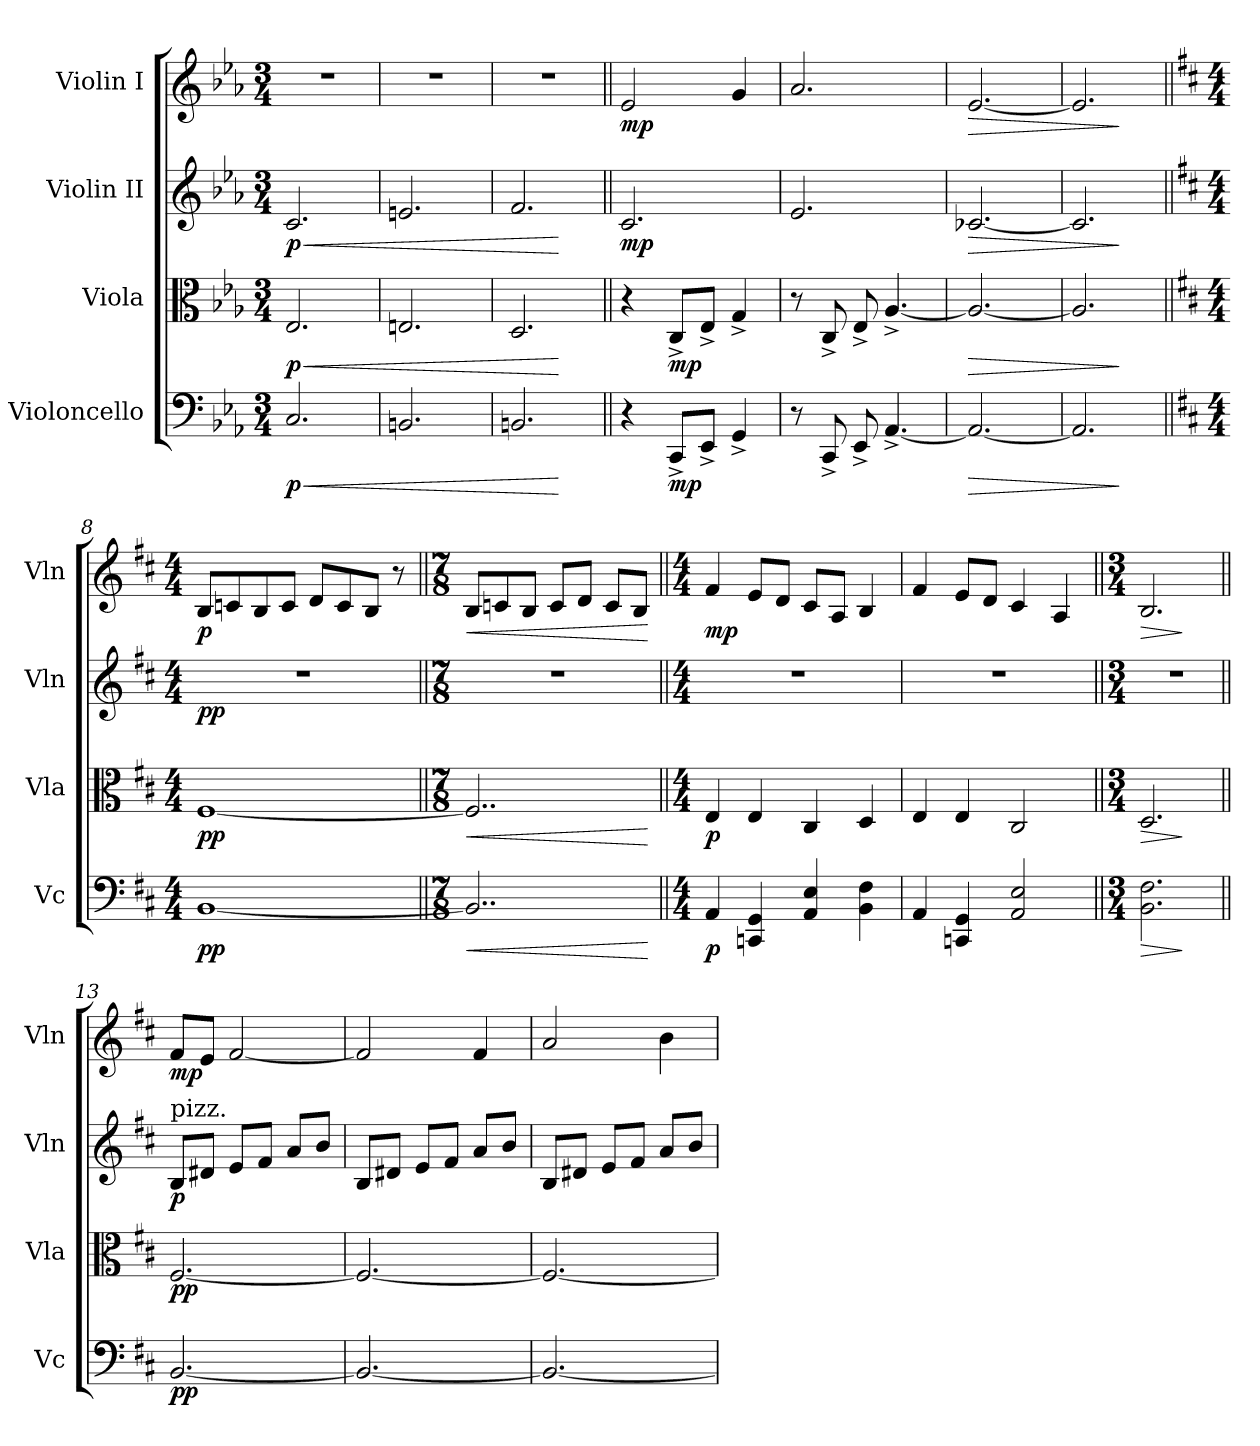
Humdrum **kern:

**kern	**dynam	**kern	**dynam	**kern	**dynam	**kern	**dynam
*part4	*part4	*part3	*part3	*part2	*part2	*part1	*part1
*staff4	*staff4	*staff3	*staff3	*staff2	*staff2	*staff1	*staff1
*I"Violoncello	*	*I"Viola	*	*I"Violin II	*	*I"Violin I	*
*I'Vc	*	*I'Vla	*	*I'Vln	*	*I'Vln	*
*clefF4	*	*clefC3	*	*clefG2	*	*clefG2	*
*k[b-e-a-]	*	*k[b-e-a-]	*	*k[b-e-a-]	*	*k[b-e-a-]	*
*M3/4	*	*M3/4	*	*M3/4	*	*M3/4	*
*MM65	*	*MM65	*	*MM65	*	*MM65	*
=1	=1	=1	=1	=1	=1	=1	=1
!	!LO:HP:b	!	!LO:HP:b	!	!LO:HP:b	!	!
!	!LO:DY:n=1:b	!	!LO:DY:n=1:b	!	!LO:DY:n=1:b	!	!
2.C/	< p	2.E-/	< p	2.c/	< p	2.r	.
=2	=2	=2	=2	=2	=2	=2	=2
2.BBn/	.	2.En/	.	2.en/	.	2.r	.
=3	=3	=3	=3	=3	=3	=3	=3
2.BBn/	.	2.D/	.	2.f/	.	2.r	.
.	[	.	[	.	[	.	.
=4||	=4||	=4||	=4||	=4||	=4||	=4||	=4||
!	!	!	!	!	!LO:DY:b	!	!LO:DY:b
4r	.	4r	.	2.c/	mp	2e-/	mp
!	!LO:DY:b	!	!LO:DY:b	!	!	!	!
8CC^/L	mp	8C^/L	mp	.	.	.	.
8EE-^/J	.	8E-^/J	.	.	.	.	.
4GG^/	.	4G^/	.	.	.	4g/	.
=5	=5	=5	=5	=5	=5	=5	=5
8r	.	8r	.	2.e-/	.	2.a-/	.
8CC^/	.	8C^/	.	.	.	.	.
8EE-^/	.	8E-^/	.	.	.	.	.
[4.AA-^/	.	[4.A-^/	.	.	.	.	.
=6	=6	=6	=6	=6	=6	=6	=6
!	!LO:HP:b	!	!LO:HP:b	!	!LO:HP:b	!	!LO:HP:b
2.AA-/_	>	2.A-/_	>	[2.c-X/	>	[2.e-/	>
=7	=7	=7	=7	=7	=7	=7	=7
2.AA-/]	.	2.A-/]	.	2.c-/]	.	2.e-/]	.
.	]	.	]	.	]	.	]
!!LO:LB:g=z
=8||	=8||	=8||	=8||	=8||	=8||	=8||	=8||
*k[f#c#]	*	*k[f#c#]	*	*k[f#c#]	*	*k[f#c#]	*
*M4/4	*	*M4/4	*	*M4/4	*	*M4/4	*
*	*	*	*	*	*	*MM55	*
!	!LO:DY:b	!	!LO:DY:b	!	!LO:DY:b	!	!LO:DY:b
[1BB	pp	[1F#	pp	1r	pp	8B/L	p
.	.	.	.	.	.	8cn/	.
.	.	.	.	.	.	8B/	.
.	.	.	.	.	.	8c/J	.
.	.	.	.	.	.	8d/L	.
.	.	.	.	.	.	8c/	.
.	.	.	.	.	.	8B/J	.
.	.	.	.	.	.	8r	.
=9||	=9||	=9||	=9||	=9||	=9||	=9||	=9||
*M7/8	*	*M7/8	*	*M7/8	*	*M7/8	*
!	!LO:HP:b	!	!LO:HP:b	!	!	!	!LO:HP:b
2..BB/]	<	2..F#/]	<	2..r	.	8B/L	<
.	.	.	.	.	.	8cn/	.
.	.	.	.	.	.	8B/J	.
.	.	.	.	.	.	8c/L	.
.	.	.	.	.	.	8d/J	.
.	.	.	.	.	.	8c/L	.
.	.	.	.	.	.	8B/J	.
.	[	.	[	.	.	.	[
=10||	=10||	=10||	=10||	=10||	=10||	=10||	=10||
*M4/4	*	*M4/4	*	*M4/4	*	*M4/4	*
!	!LO:DY:b	!	!LO:DY:b	!	!	!	!LO:DY:b
4AA/	p	4E/	p	1r	.	4f#/	mp
4CCn/ 4GG/	.	4E/	.	.	.	8e/L	.
.	.	.	.	.	.	8d/J	.
4AA/ 4E/	.	4C#/	.	.	.	8c#/L	.
.	.	.	.	.	.	8A/J	.
4BB\ 4F#\	.	4D/	.	.	.	4B/	.
=11	=11	=11	=11	=11	=11	=11	=11
4AA/	.	4E/	.	1r	.	4f#/	.
4CCn/ 4GG/	.	4E/	.	.	.	8e/L	.
.	.	.	.	.	.	8d/J	.
2AA/ 2E/	.	2C#/	.	.	.	4c#/	.
.	.	.	.	.	.	4A/	.
=12||	=12||	=12||	=12||	=12||	=12||	=12||	=12||
*M3/4	*	*M3/4	*	*M3/4	*	*M3/4	*
!	!LO:HP:b	!	!LO:HP:b	!	!	!	!LO:HP:b
2.BB\ 2.F#\	>	2.D/	>	2.r	.	2.B/	>
.	]	.	]	.	.	.	]
!!LO:LB:g=z
=13||	=13||	=13||	=13||	=13||	=13||	=13||	=13||
*	*	*	*	*	*	*MM80	*
!	!	!	!	!LO:TX:a:t=pizz.	!	!	!
!	!LO:DY:b	!	!LO:DY:b	!	!LO:DY:b	!	!LO:DY:b
[2.BB/	pp	[2.F#/	pp	8B/L	p	8f#/L	mp
.	.	.	.	8d#X/J	.	8e/J	.
.	.	.	.	8e/L	.	[2f#/	.
.	.	.	.	8f#/J	.	.	.
.	.	.	.	8a/L	.	.	.
.	.	.	.	8b/J	.	.	.
=14	=14	=14	=14	=14	=14	=14	=14
2.BB/_	.	2.F#/_	.	8B/L	.	2f#/]	.
.	.	.	.	8d#X/J	.	.	.
.	.	.	.	8e/L	.	.	.
.	.	.	.	8f#/J	.	.	.
.	.	.	.	8a/L	.	4f#/	.
.	.	.	.	8b/J	.	.	.
=15	=15	=15	=15	=15	=15	=15	=15
2.BB/_	.	2.F#/_	.	8B/L	.	2a/	.
.	.	.	.	8d#X/J	.	.	.
.	.	.	.	8e/L	.	.	.
.	.	.	.	8f#/J	.	.	.
.	.	.	.	8a/L	.	4b\	.
.	.	.	.	8b/J	.	.	.
=	=	=	=	=	=	=	=
*-	*-	*-	*-	*-	*-	*-	*-
